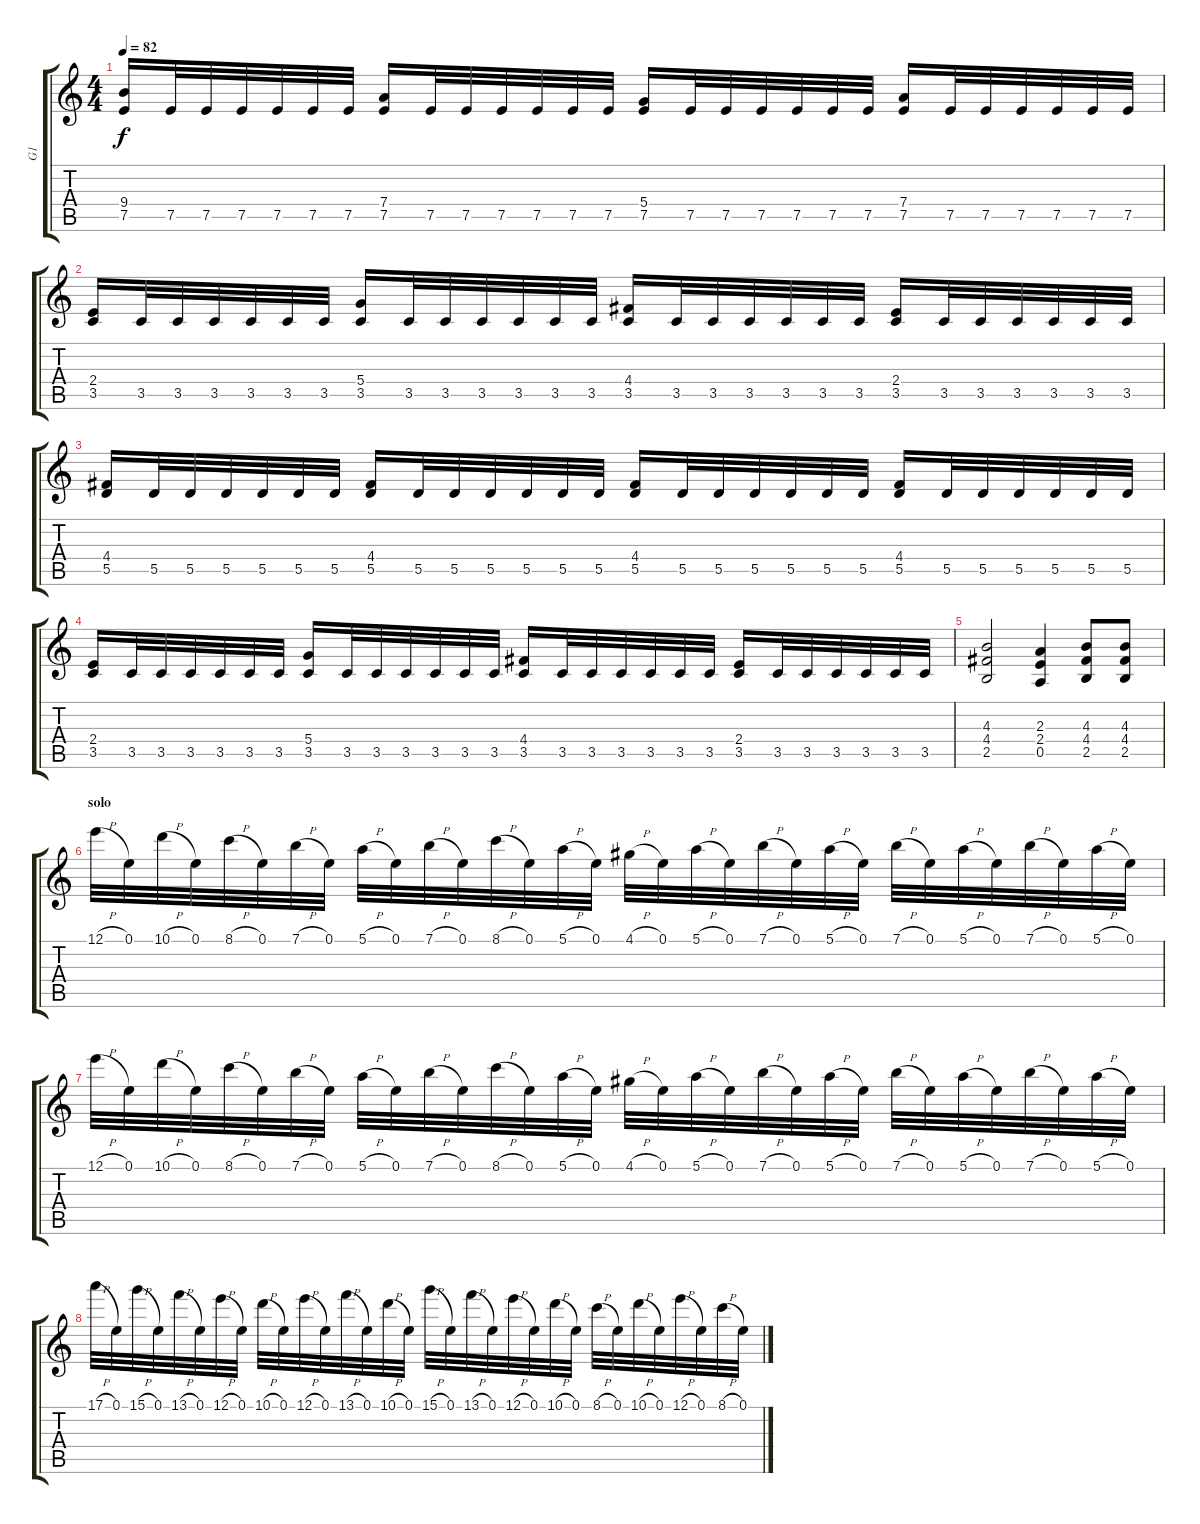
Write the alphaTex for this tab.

\track ("G1" "G1") {instrument overdrivenguitar}
\staff {score tabs}
\tuning (E4 B3 G3 D3 A2 E2) {hide}
\ts (4 4)
\tempo 82
\clef g2
\ks c
(9.4 7.5).16{dy f} 7.5.32 7.5.32 7.5.32 7.5.32 7.5.32 7.5.32 (7.4 7.5).16 7.5.32 7.5.32 7.5.32 7.5.32 7.5.32 7.5.32 (5.4 7.5).16 7.5.32 7.5.32 7.5.32 7.5.32 7.5.32 7.5.32 (7.4 7.5).16 7.5.32 7.5.32 7.5.32 7.5.32 7.5.32 7.5.32 |
\section ("" "")
(2.4 3.5).16 3.5.32 3.5.32 3.5.32 3.5.32 3.5.32 3.5.32 (5.4 3.5).16 3.5.32 3.5.32 3.5.32 3.5.32 3.5.32 3.5.32 (4.4 3.5).16 3.5.32 3.5.32 3.5.32 3.5.32 3.5.32 3.5.32 (2.4 3.5).16 3.5.32 3.5.32 3.5.32 3.5.32 3.5.32 3.5.32 |
(4.4 5.5).16 5.5.32 5.5.32 5.5.32 5.5.32 5.5.32 5.5.32 (4.4 5.5).16 5.5.32 5.5.32 5.5.32 5.5.32 5.5.32 5.5.32 (4.4 5.5).16 5.5.32 5.5.32 5.5.32 5.5.32 5.5.32 5.5.32 (4.4 5.5).16 5.5.32 5.5.32 5.5.32 5.5.32 5.5.32 5.5.32 |
(2.4 3.5).16 3.5.32 3.5.32 3.5.32 3.5.32 3.5.32 3.5.32 (5.4 3.5).16 3.5.32 3.5.32 3.5.32 3.5.32 3.5.32 3.5.32 (4.4 3.5).16 3.5.32 3.5.32 3.5.32 3.5.32 3.5.32 3.5.32 (2.4 3.5).16 3.5.32 3.5.32 3.5.32 3.5.32 3.5.32 3.5.32 |
(4.3 4.4 2.5).2 (2.3 2.4 0.5).4 (4.3 4.4 2.5).8 (4.3 4.4 2.5).8 |
\section ("" "solo")
12.1{h}.32 0.1.32 10.1{h}.32 0.1.32 8.1{h}.32 0.1.32 7.1{h}.32 0.1.32 5.1{h}.32 0.1.32 7.1{h}.32 0.1.32 8.1{h}.32 0.1.32 5.1{h}.32 0.1.32 4.1{h}.32 0.1.32 5.1{h}.32 0.1.32 7.1{h}.32 0.1.32 5.1{h}.32 0.1.32 7.1{h}.32 0.1.32 5.1{h}.32 0.1.32 7.1{h}.32 0.1.32 5.1{h}.32 0.1.32 |
12.1{h}.32 0.1.32 10.1{h}.32 0.1.32 8.1{h}.32 0.1.32 7.1{h}.32 0.1.32 5.1{h}.32 0.1.32 7.1{h}.32 0.1.32 8.1{h}.32 0.1.32 5.1{h}.32 0.1.32 4.1{h}.32 0.1.32 5.1{h}.32 0.1.32 7.1{h}.32 0.1.32 5.1{h}.32 0.1.32 7.1{h}.32 0.1.32 5.1{h}.32 0.1.32 7.1{h}.32 0.1.32 5.1{h}.32 0.1.32 |
17.1{h}.32 0.1.32 15.1{h}.32 0.1.32 13.1{h}.32 0.1.32 12.1{h}.32 0.1.32 10.1{h}.32 0.1.32 12.1{h}.32 0.1.32 13.1{h}.32 0.1.32 10.1{h}.32 0.1.32 15.1{h}.32 0.1.32 13.1{h}.32 0.1.32 12.1{h}.32 0.1.32 10.1{h}.32 0.1.32 8.1{h}.32 0.1.32 10.1{h}.32 0.1.32 12.1{h}.32 0.1.32 8.1{h}.32 0.1.32
